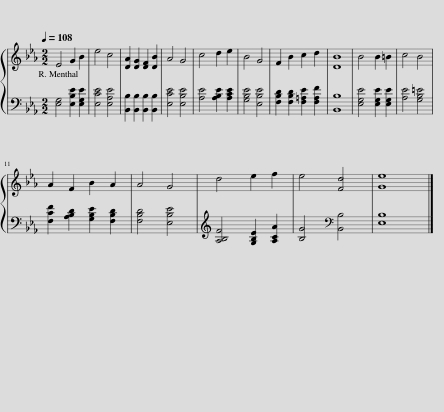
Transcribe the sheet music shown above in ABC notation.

X:1
%%score { 1 | 2 }
L:1/8
Q:1/4=108
M:2/2
I:linebreak $
K:Eb
V:1 treble
V:2 bass
V:1
 E4 G2 B2 | e4 c4 | [DA]2 [DG]2 [DF]2 [DB]2 | A4 G4 | c4 d2 e2 | %5
 B4 G4 | F2 B2 c2 d2 | [DB]8 | B4 B2 =B2 | c4 B4 |$ %10
 A2 F2 B2 A2 | A4 G4 | d4 e2 f2 | e4 [Fd]4 | [Ge]8 |] %15
V:2
 [E,G,]4 [E,B,E]2 [E,G,E]2 | [E,CE]4 [E,A,E]4 | [B,,B,]2 [B,,B,]2 [B,,B,]2 [B,,B,]2 | [E,CE]4 [E,B,E]4 | [A,E]4 [A,B,E]2 [A,CE]2 | %5
 [G,B,E]4 [E,B,E]4 | [F,B,D]2 [F,B,D]2 [F,=A,E]2 [F,A,F]2 | [B,,B,]8 | [E,G,E]4 [E,G,E]2 [E,G,E]2 | [A,E]4 [G,B,=E]4 |$ %10
 [F,CF]2 [A,B,D]2 [G,B,E]2 [F,B,D]2 | [F,B,D]4 [E,B,E]4 | [A,B,F]4 [G,B,E]2 [A,CA]2 | [B,G]4[K:bass] [B,,B,]4 | [E,B,]8 |] %15
